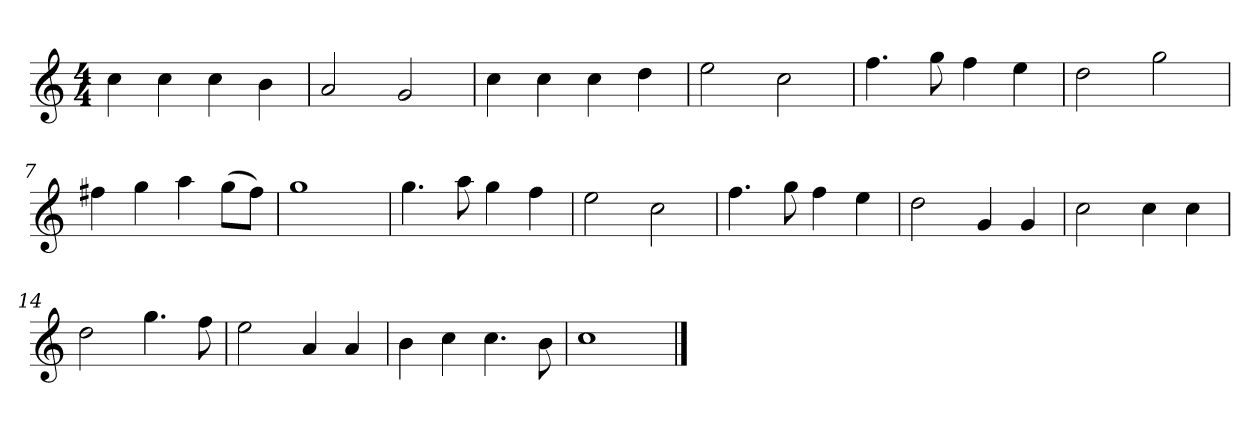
**kern
*part1
*staff1
*k[]
*M4/4
*MM120
=1
4cc
4cc
4cc
4b
=2
2a
2g
=3
4cc
4cc
4cc
4dd
=4
2ee
2cc
=5
4.ff
8gg
4ff
4ee
=6
2dd
2gg
=7
4ff#X
4gg
4aa
(8ggL
8ff#J)
=8
1gg
=9
4.gg
8aa
4gg
4ff
=10
2ee
2cc
=11
4.ff
8gg
4ff
4ee
=12
2dd
4g
4g
=13
2cc
4cc
4cc
=14
2dd
4.gg
8ff
=15
2ee
4a
4a
=16
4b
4cc
4.cc
8b
=17
1cc
==
*-
